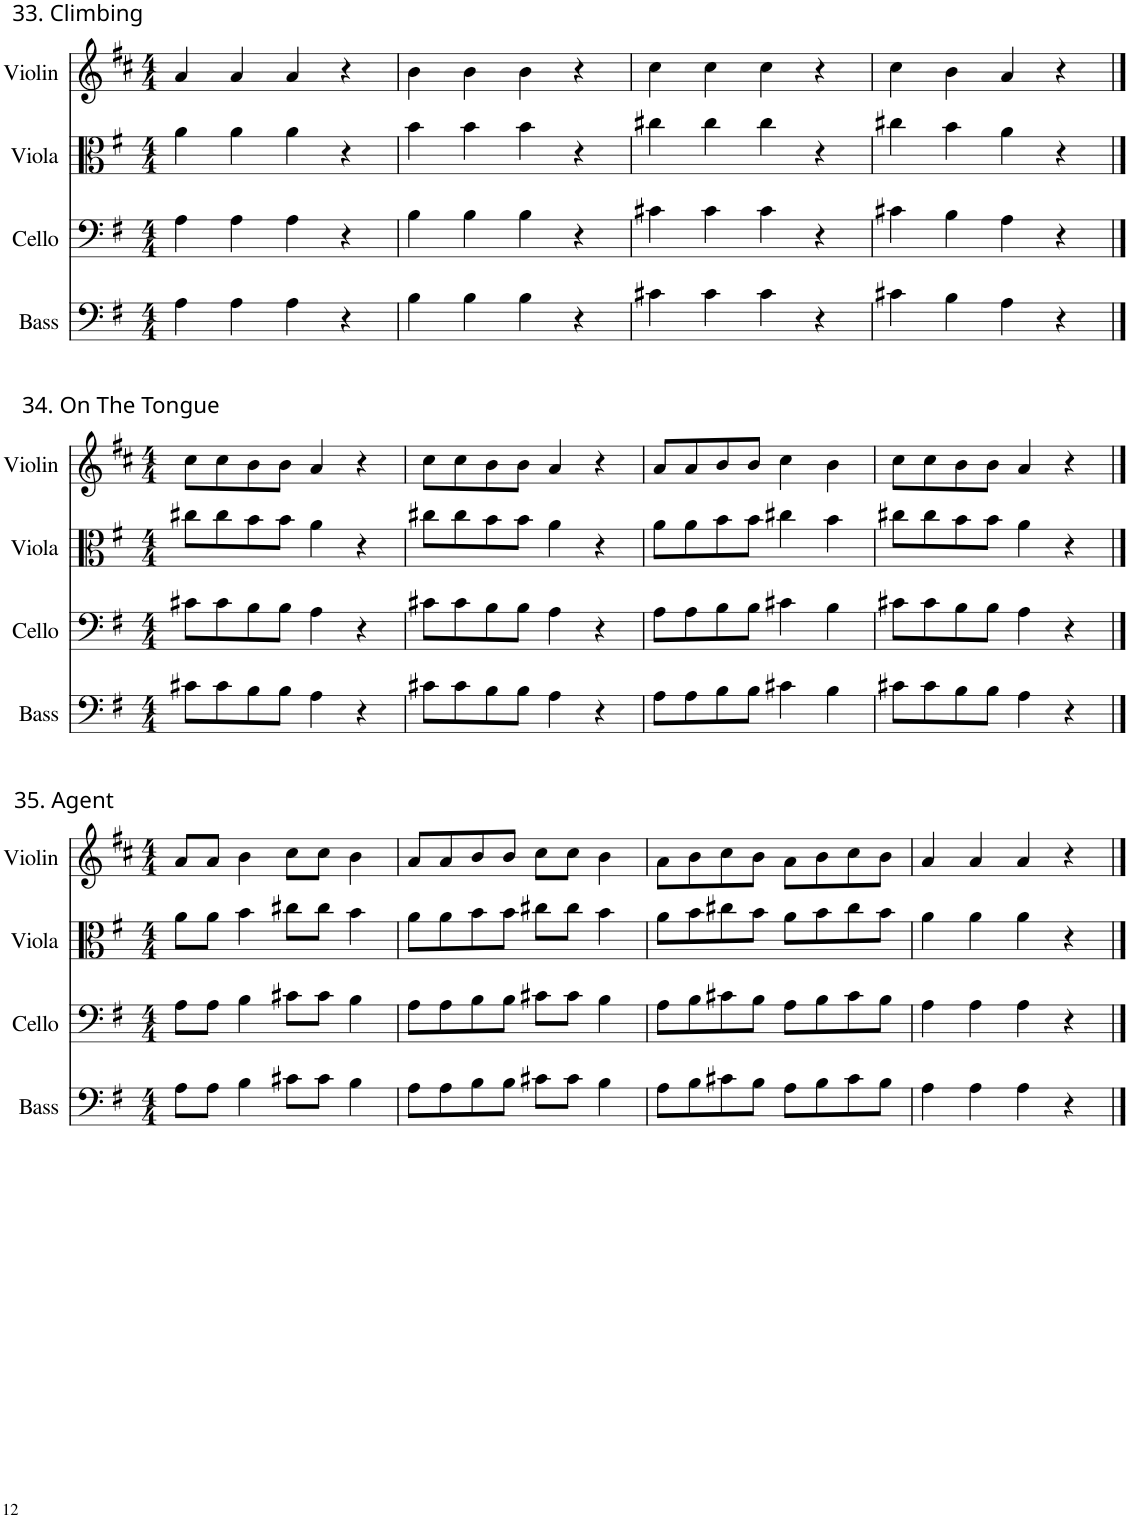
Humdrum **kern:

**kern	**kern	**kern	**kern
*part4	*part3	*part2	*part1
*staff4	*staff3	*staff2	*staff1
*I"Bass	*I"Cello	*I"Viola	*I"Violin
*I'Bass	*I'Cello	*I'Vla.	*I'Violin
!!LO:PB:g=z
*clefF4	*clefF4	*clefC3	*clefG2
*Trd7c12	*	*	*
*k[f#]	*k[f#]	*k[f#]	*k[f#c#]
*M4/4	*M4/4	*M4/4	*M4/4
=1	=1	=1	=1
!	!	!	!LO:TX:a:t=33. Climbing
4A\	4A\	4a\	4a/
4A\	4A\	4a\	4a/
4A\	4A\	4a\	4a/
4r	4r	4r	4r
=2	=2	=2	=2
4B\	4B\	4b\	4b\
4B\	4B\	4b\	4b\
4B\	4B\	4b\	4b\
4r	4r	4r	4r
=3	=3	=3	=3
4c#X\	4c#X\	4cc#X\	4cc#\
4c#\	4c#\	4cc#\	4cc#\
4c#\	4c#\	4cc#\	4cc#\
4r	4r	4r	4r
=4	=4	=4	=4
4c#X\	4c#X\	4cc#X\	4cc#\
4B\	4B\	4b\	4b\
4A\	4A\	4a\	4a/
4r	4r	4r	4r
!!LO:LB:g=z
==1	==1	==1	==1
*M4/4	*M4/4	*M4/4	*M4/4
!	!	!	!LO:TX:a:t=34. On The Tongue
8c#X\L	8c#X\L	8cc#X\L	8cc#\L
8c#\	8c#\	8cc#\	8cc#\
8B\	8B\	8b\	8b\
8B\J	8B\J	8b\J	8b\J
4A\	4A\	4a\	4a/
4r	4r	4r	4r
=2	=2	=2	=2
8c#X\L	8c#X\L	8cc#X\L	8cc#\L
8c#\	8c#\	8cc#\	8cc#\
8B\	8B\	8b\	8b\
8B\J	8B\J	8b\J	8b\J
4A\	4A\	4a\	4a/
4r	4r	4r	4r
=3	=3	=3	=3
8A\L	8A\L	8a\L	8a/L
8A\	8A\	8a\	8a/
8B\	8B\	8b\	8b/
8B\J	8B\J	8b\J	8b/J
4c#X\	4c#X\	4cc#X\	4cc#\
4B\	4B\	4b\	4b\
=4	=4	=4	=4
8c#X\L	8c#X\L	8cc#X\L	8cc#\L
8c#\	8c#\	8cc#\	8cc#\
8B\	8B\	8b\	8b\
8B\J	8B\J	8b\J	8b\J
4A\	4A\	4a\	4a/
4r	4r	4r	4r
!!LO:LB:g=z
==1	==1	==1	==1
*M4/4	*M4/4	*M4/4	*M4/4
!	!	!	!LO:TX:a:t=35. Agent
8A\L	8A\L	8a\L	8a/L
8A\J	8A\J	8a\J	8a/J
4B\	4B\	4b\	4b\
8c#X\L	8c#X\L	8cc#X\L	8cc#\L
8c#\J	8c#\J	8cc#\J	8cc#\J
4B\	4B\	4b\	4b\
=2	=2	=2	=2
8A\L	8A\L	8a\L	8a/L
8A\	8A\	8a\	8a/
8B\	8B\	8b\	8b/
8B\J	8B\J	8b\J	8b/J
8c#X\L	8c#X\L	8cc#X\L	8cc#\L
8c#\J	8c#\J	8cc#\J	8cc#\J
4B\	4B\	4b\	4b\
=3	=3	=3	=3
8A\L	8A\L	8a\L	8a\L
8B\	8B\	8b\	8b\
8c#X\	8c#X\	8cc#X\	8cc#\
8B\J	8B\J	8b\J	8b\J
8A\L	8A\L	8a\L	8a\L
8B\	8B\	8b\	8b\
8c#\	8c#\	8cc#\	8cc#\
8B\J	8B\J	8b\J	8b\J
=4	=4	=4	=4
4A\	4A\	4a\	4a/
4A\	4A\	4a\	4a/
4A\	4A\	4a\	4a/
4r	4r	4r	4r
==	==	==	==
*-	*-	*-	*-
